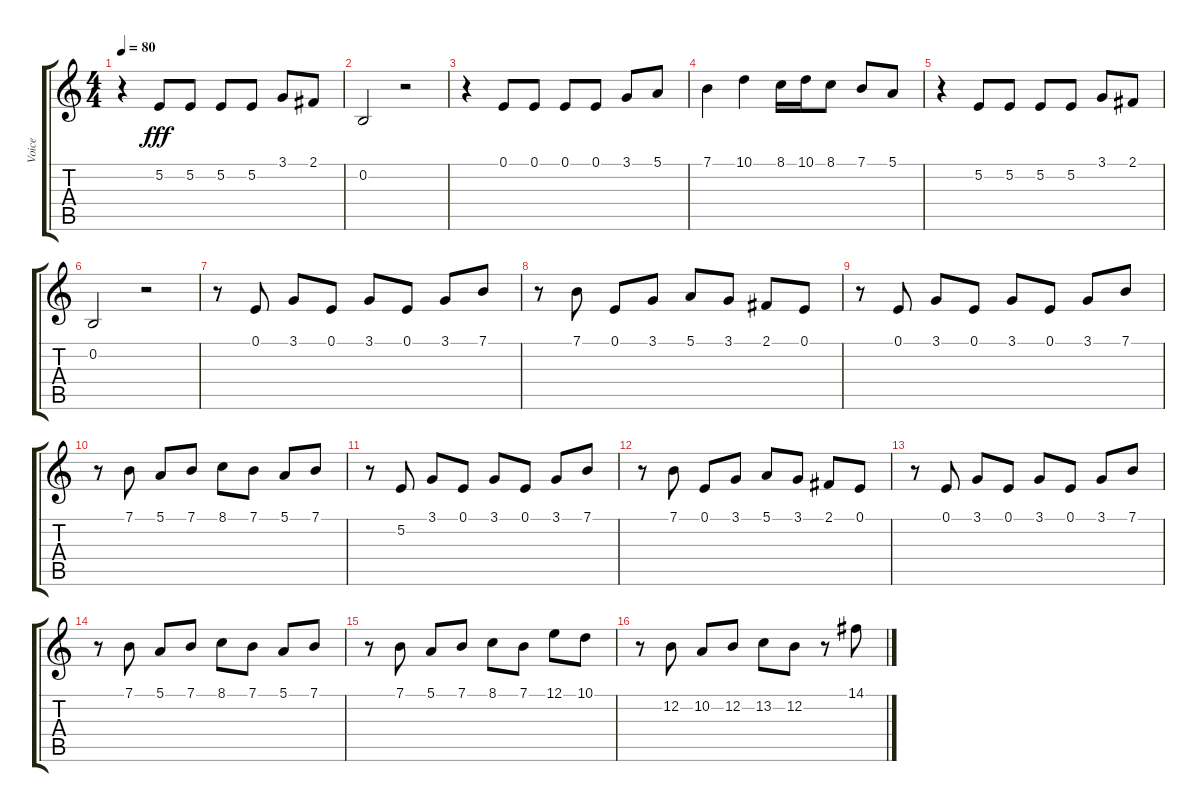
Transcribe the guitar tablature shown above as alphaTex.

\track ("Voice" "Voice") {instrument tenorsax}
\staff {score tabs}
\tuning (E4 B3 G3 D3 A2 E2) {hide}
\ts (4 4)
\tempo 80
\clef g2
\ks c
r.4{dy fff} 5.2.8 5.2.8 5.2.8 5.2.8 3.1.8 2.1.8 |
0.2.2 r.2 |
r.4 0.1.8 0.1.8 0.1.8 0.1.8 3.1.8 5.1.8 |
7.1.4 10.1.4 8.1.16 10.1.16 8.1.8 7.1.8 5.1.8 |
r.4 5.2.8 5.2.8 5.2.8 5.2.8 3.1.8 2.1.8 |
0.2.2 r.2 |
r.8 0.1.8 3.1.8 0.1.8 3.1.8 0.1.8 3.1.8 7.1.8 |
r.8 7.1.8 0.1.8 3.1.8 5.1.8 3.1.8 2.1.8 0.1.8 |
r.8 0.1.8 3.1.8 0.1.8 3.1.8 0.1.8 3.1.8 7.1.8 |
r.8 7.1.8 5.1.8 7.1.8 8.1.8 7.1.8 5.1.8 7.1.8 |
r.8 5.2.8 3.1.8 0.1.8 3.1.8 0.1.8 3.1.8 7.1.8 |
r.8 7.1.8 0.1.8 3.1.8 5.1.8 3.1.8 2.1.8 0.1.8 |
r.8 0.1.8 3.1.8 0.1.8 3.1.8 0.1.8 3.1.8 7.1.8 |
r.8 7.1.8 5.1.8 7.1.8 8.1.8 7.1.8 5.1.8 7.1.8 |
r.8 7.1.8 5.1.8 7.1.8 8.1.8 7.1.8 12.1.8 10.1.8 |
r.8 12.2.8 10.2.8 12.2.8 13.2.8 12.2.8 r.8 14.1.8
